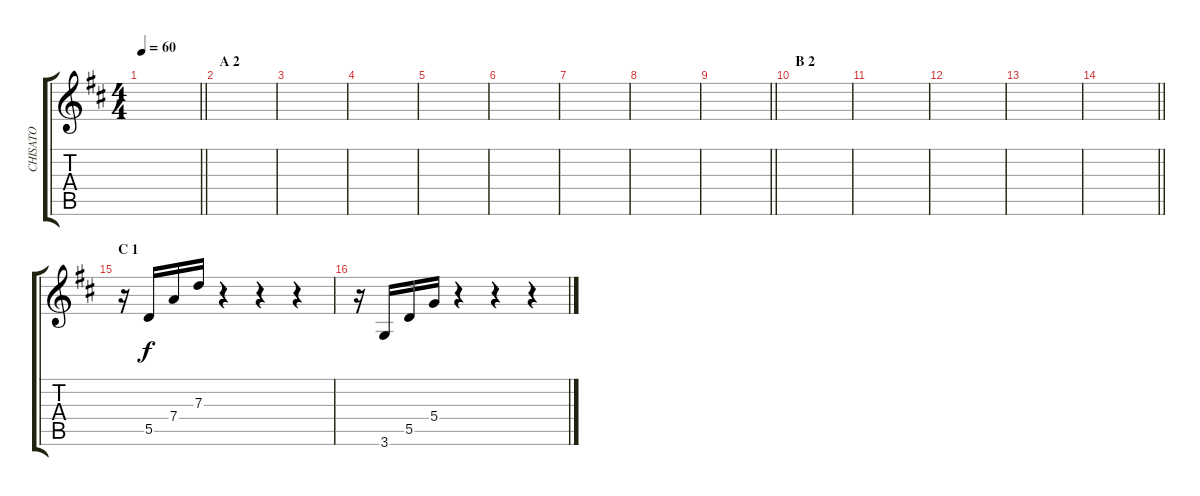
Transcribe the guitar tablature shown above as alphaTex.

\track ("CHISATO" "CHISATO") {instrument distortionguitar}
\staff {score tabs}
\tuning (E4 B3 G3 D3 A2 E2) {hide}
\ts (4 4)
\tempo 60
\clef g2
\barLineRight lightlight
\ks d
|
\section ("" "A 2")
|
|
|
|
|
|
|
\barLineRight lightlight
|
\section ("" "B 2")
|
|
|
|
\barLineRight lightlight
|
\section ("" "C 1")
r.16 5.5.16 7.4.16 7.3.16 r.4 r.4 r.4 |
r.16 3.6.16 5.5.16 5.4.16 r.4 r.4 r.4
